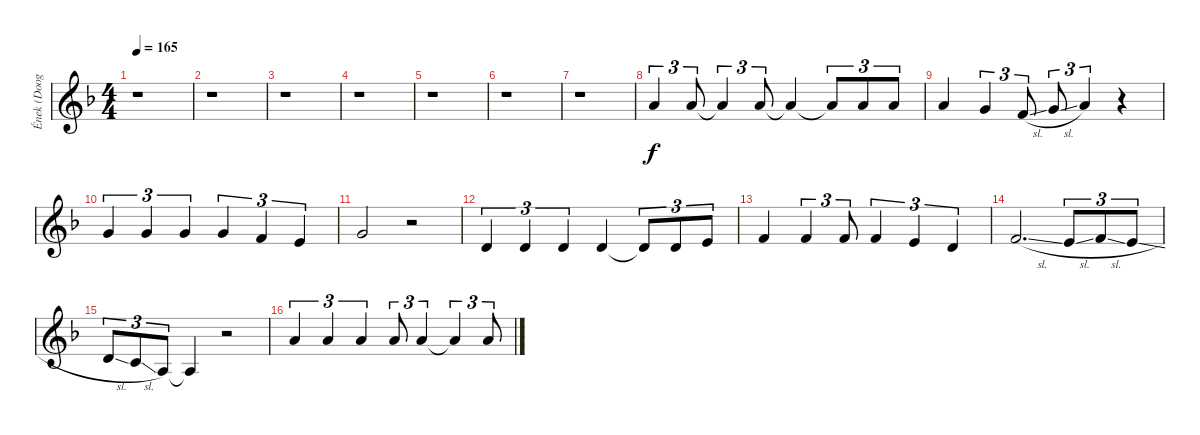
\track ("Ének (Doogie White)" "Ének (Doog") {instrument tenorsax}
\staff {score}
\tuning (E4 B3 G3 D3 A2 E2) {hide}
\ts (4 4)
\tempo 165
\clef g2
\ks f
r.1{dy f} |
r.1 |
r.1 |
r.1 |
r.1 |
r.1 |
r.1 |
5.1.4{tu (3 2)} 5.1.8{tu (3 2)} 5.1{t}.4{tu (3 2)} 5.1.8{tu (3 2)} 5.1{t}.4 5.1{t}.8{tu (3 2)} 5.1.8{tu (3 2)} 5.1.8{tu (3 2)} |
5.1.4 3.1.4{tu (3 2)} 1.1{sl}.8{tu (3 2)} 3.1{sl}.8{tu (3 2)} 5.1.4{tu (3 2)} r.4 |
3.1.4{tu (3 2)} 3.1.4{tu (3 2)} 3.1.4{tu (3 2)} 3.1.4{tu (3 2)} 1.1.4{tu (3 2)} 0.1.4{tu (3 2)} |
3.1.2 r.2 |
3.2.4{tu (3 2)} 3.2.4{tu (3 2)} 3.2.4{tu (3 2)} 3.2.4 3.2{t}.8{tu (3 2)} 3.2.8{tu (3 2)} 0.1.8{tu (3 2)} |
1.1.4 1.1.4{tu (3 2)} 1.1.8{tu (3 2)} 1.1.4{tu (3 2)} 0.1.4{tu (3 2)} 3.2.4{tu (3 2)} |
10.3{sl}.2{d} 9.3{sl}.8{tu (3 2)} 10.3{sl}.8{tu (3 2)} 9.3{sl}.8{tu (3 2)} |
7.3{sl}.8{tu (3 2)} 5.3{sl}.8{tu (3 2)} 2.3.8{tu (3 2)} 2.3{t}.4 r.2 |
5.1.4{tu (3 2)} 5.1.4{tu (3 2)} 5.1.4{tu (3 2)} 5.1.8{tu (3 2)} 5.1.4{tu (3 2)} 5.1{t}.4{tu (3 2)} 5.1.8{tu (3 2)}
